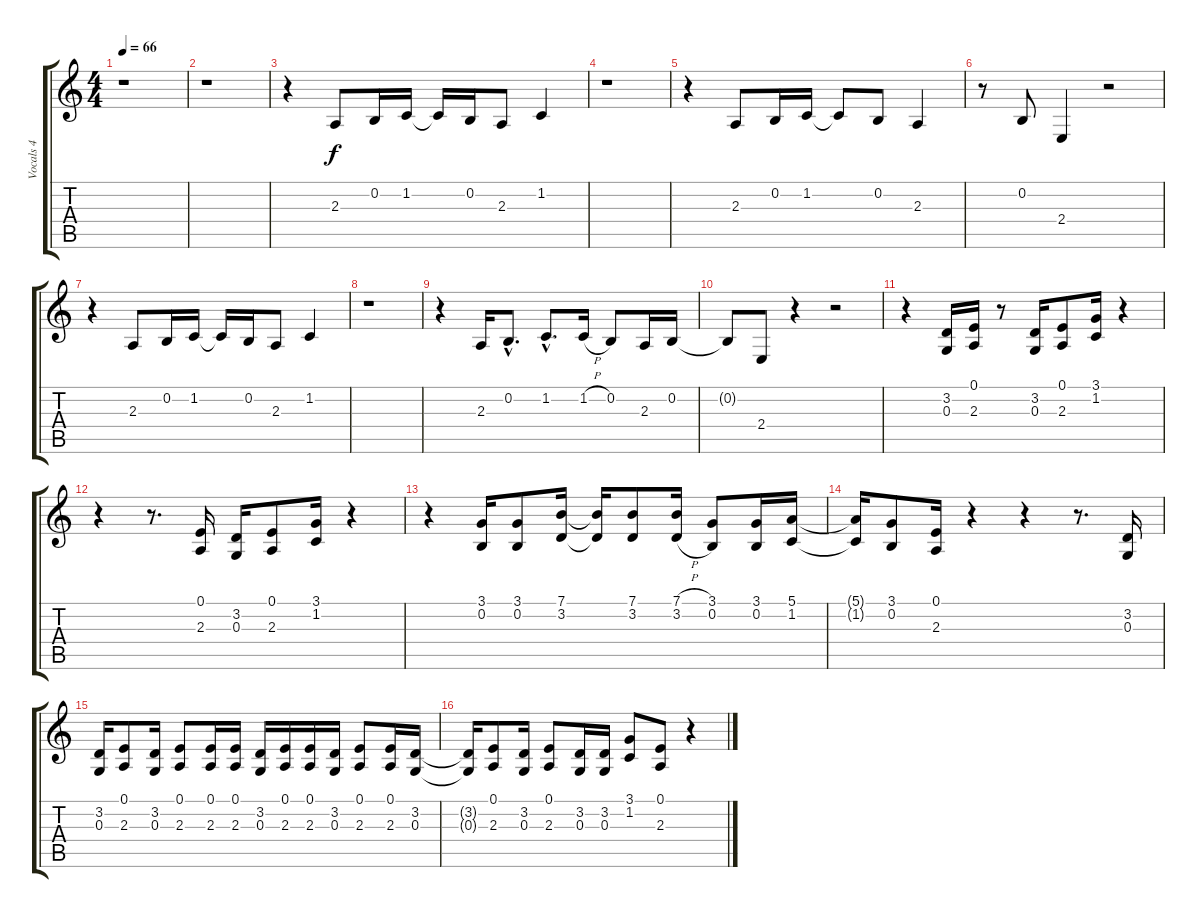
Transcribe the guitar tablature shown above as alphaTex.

\track ("Vocals 4" "Vocals 4") {instrument acousticgrandpiano}
\staff {score tabs}
\tuning (E4 B3 G3 D3 A2 E2) {hide}
\ts (4 4)
\tempo 66
\clef g2
\ks c
r.1{dy f instrument acousticgrandpiano} |
r.1 |
r.4 2.3.8 0.2.16 1.2.16 1.2{t}.16 0.2.16 2.3.8 1.2.4 |
r.1 |
r.4 2.3.8 0.2.16 1.2.16 1.2{t}.8 0.2.8 2.3.4 |
r.8 0.2.8 2.4.4 r.2 |
r.4 2.3.8 0.2.16 1.2.16 1.2{t}.16 0.2.16 2.3.8 1.2.4 |
r.1 |
r.4 2.3.16 0.2{hac}.8{d} 1.2{hac}.8{d} 1.2{h}.16 0.2.8 2.3.16 0.2.16 |
0.2{t}.8 2.4.8 r.4 r.2 |
r.4 (3.2 0.3).16 (0.1 2.3).16 r.8 (3.2 0.3).16 (0.1 2.3).8 (3.1 1.2).16 r.4 |
r.4 r.8{d} (0.1 2.3).16 (3.2 0.3).16 (0.1 2.3).8 (3.1 1.2).16 r.4 |
r.4 (3.1 0.2).16 (3.1 0.2).8 (7.1 3.2).16 (7.1{t} 3.2{t}).16 (7.1 3.2).8 (7.1{h} 3.2{h}).16 (3.1 0.2).8 (3.1 0.2).16 (5.1 1.2).16 |
(5.1{t} 1.2{t}).16 (3.1 0.2).8 (0.1 2.3).16 r.4 r.4 r.8{d} (3.2 0.3).16 |
(3.2 0.3).16 (0.1 2.3).8 (3.2 0.3).16 (0.1 2.3).8 (0.1 2.3).16 (0.1 2.3).16 (3.2 0.3).16 (0.1 2.3).16 (0.1 2.3).16 (3.2 0.3).16 (0.1 2.3).8 (0.1 2.3).16 (3.2 0.3).16 |
(3.2{t} 0.3{t}).16 (0.1 2.3).8 (3.2 0.3).16 (0.1 2.3).8 (3.2 0.3).16 (3.2 0.3).16 (3.1 1.2).8 (0.1 2.3).8 r.4
